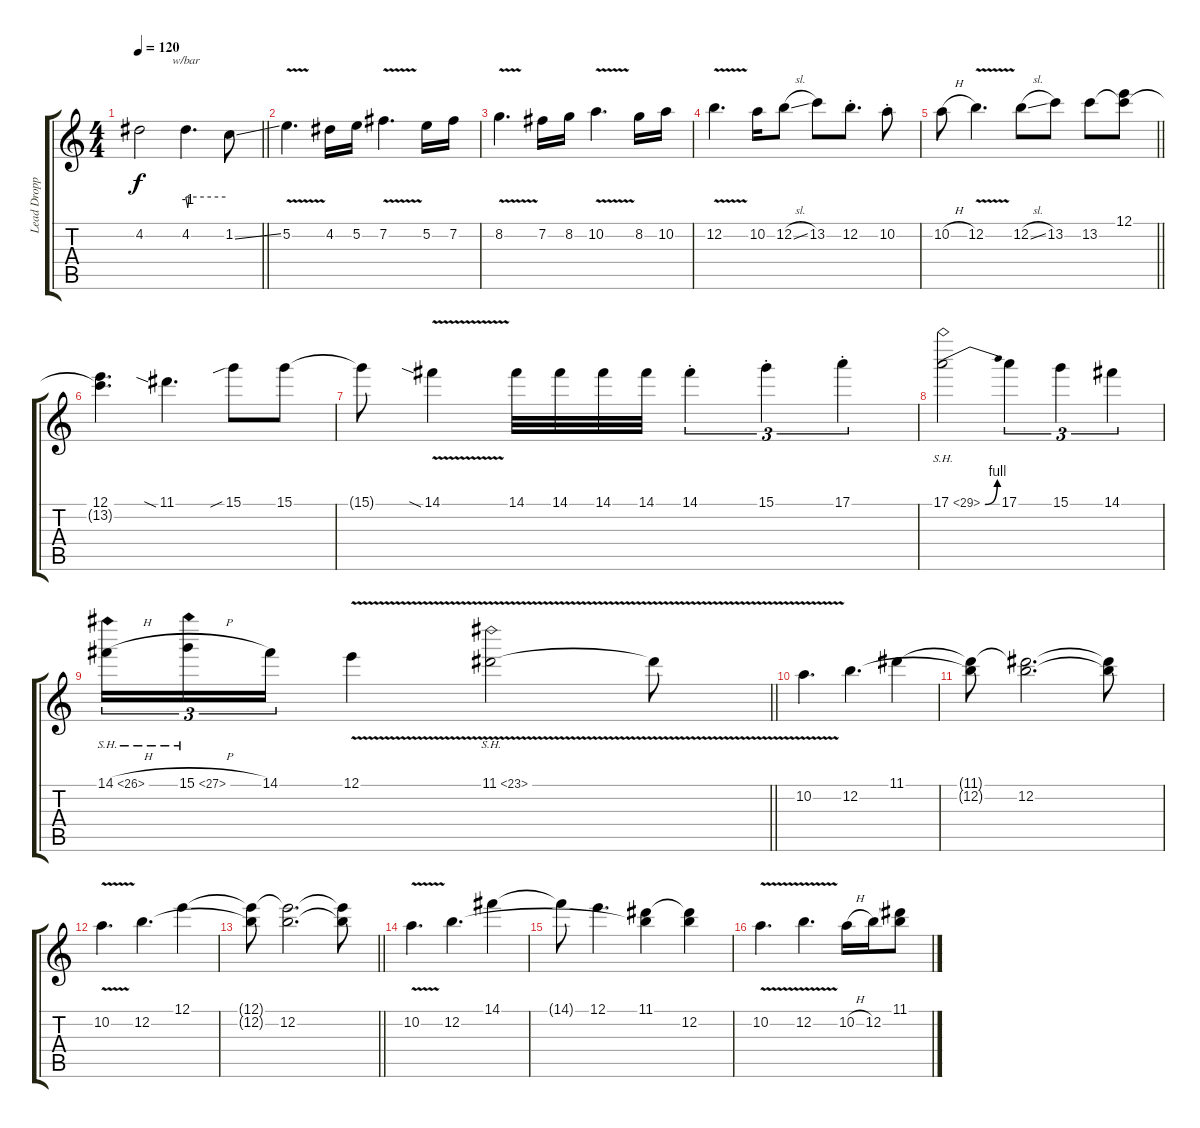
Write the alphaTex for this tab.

\track ("Lead Dropped D " "Lead Dropp") {instrument distortionguitar}
\staff {score tabs}
\tuning (E4 B3 G3 D3 A2 D2) {hide}
\ts (4 4)
\tempo 120
\clef g2
\barLineRight lightlight
\ks c
4.2{t}.2{dy f} 4.2.4{d tbe (custom default 0 0 3 -4 5 0 60 0)} 1.2{ss}.8 |
5.2{v}.4{d} 4.2.16 5.2.16 7.2{v}.4{d} 5.2.16 7.2.16 |
8.2{v}.4{d} 7.2.16 8.2.16 10.2{v}.4{d} 8.2.16 10.2.16 |
12.2{v}.4{d} 10.2.16 12.2{sl}.8 13.2.8 12.2{st}.8{d} 10.2{st}.8 |
\barLineRight lightlight
10.2{h}.8 12.2{v}.4{d} 12.2{sl}.8 13.2.8 13.2.8 (12.1 13.2{t}).8 |
(12.1 13.2{t}).4{d} 11.1{sia}.4{d} 15.1{sib}.8 15.1.8 |
15.1{t}.8 14.1{v sia}.4 14.1.32 14.1.32 14.1.32 14.1.32 14.1{st}.4{tu (3 2)} 15.1{st}.4{tu (3 2)} 17.1{st}.4{tu (3 2)} |
17.1{be (bend 0 0 60 4) sh 12}.2 17.1.4{tu (3 2)} 15.1.4{tu (3 2)} 14.1.4{tu (3 2)} |
\barLineRight lightlight
14.1{sh 12 h}.16{tu (3 2)} 15.1{sh 12 h}.16{tu (3 2)} 14.1.16{tu (3 2)} 12.1{v}.4 11.1{sh 12 v}.2 11.1{t}.8 |
\section ("" "")
10.2{v}.4{d instrument overdrivenguitar} 12.2.4{d} 11.1.4 |
(11.1{t} 12.2{t}).8 (11.1{t} 12.2).2{d} (11.1{t} 12.2{t}).8 |
10.2{v}.4{d} 12.2.4{d} 12.1.4 |
\barLineRight lightlight
(12.1{t} 12.2{t}).8 (12.1{t} 12.2).2{d} (12.1{t} 12.2{t}).8 |
10.2{v}.4{d} 12.2.4{d} 14.1.4 |
14.1{t}.8 12.1.4{d} (11.1 12.2{t}).4 (11.1{t} 12.2).4 |
10.2{v}.4{d} 12.2{v}.4{d} 10.2{h}.16 12.2.16 (11.1 12.2{t}).8
